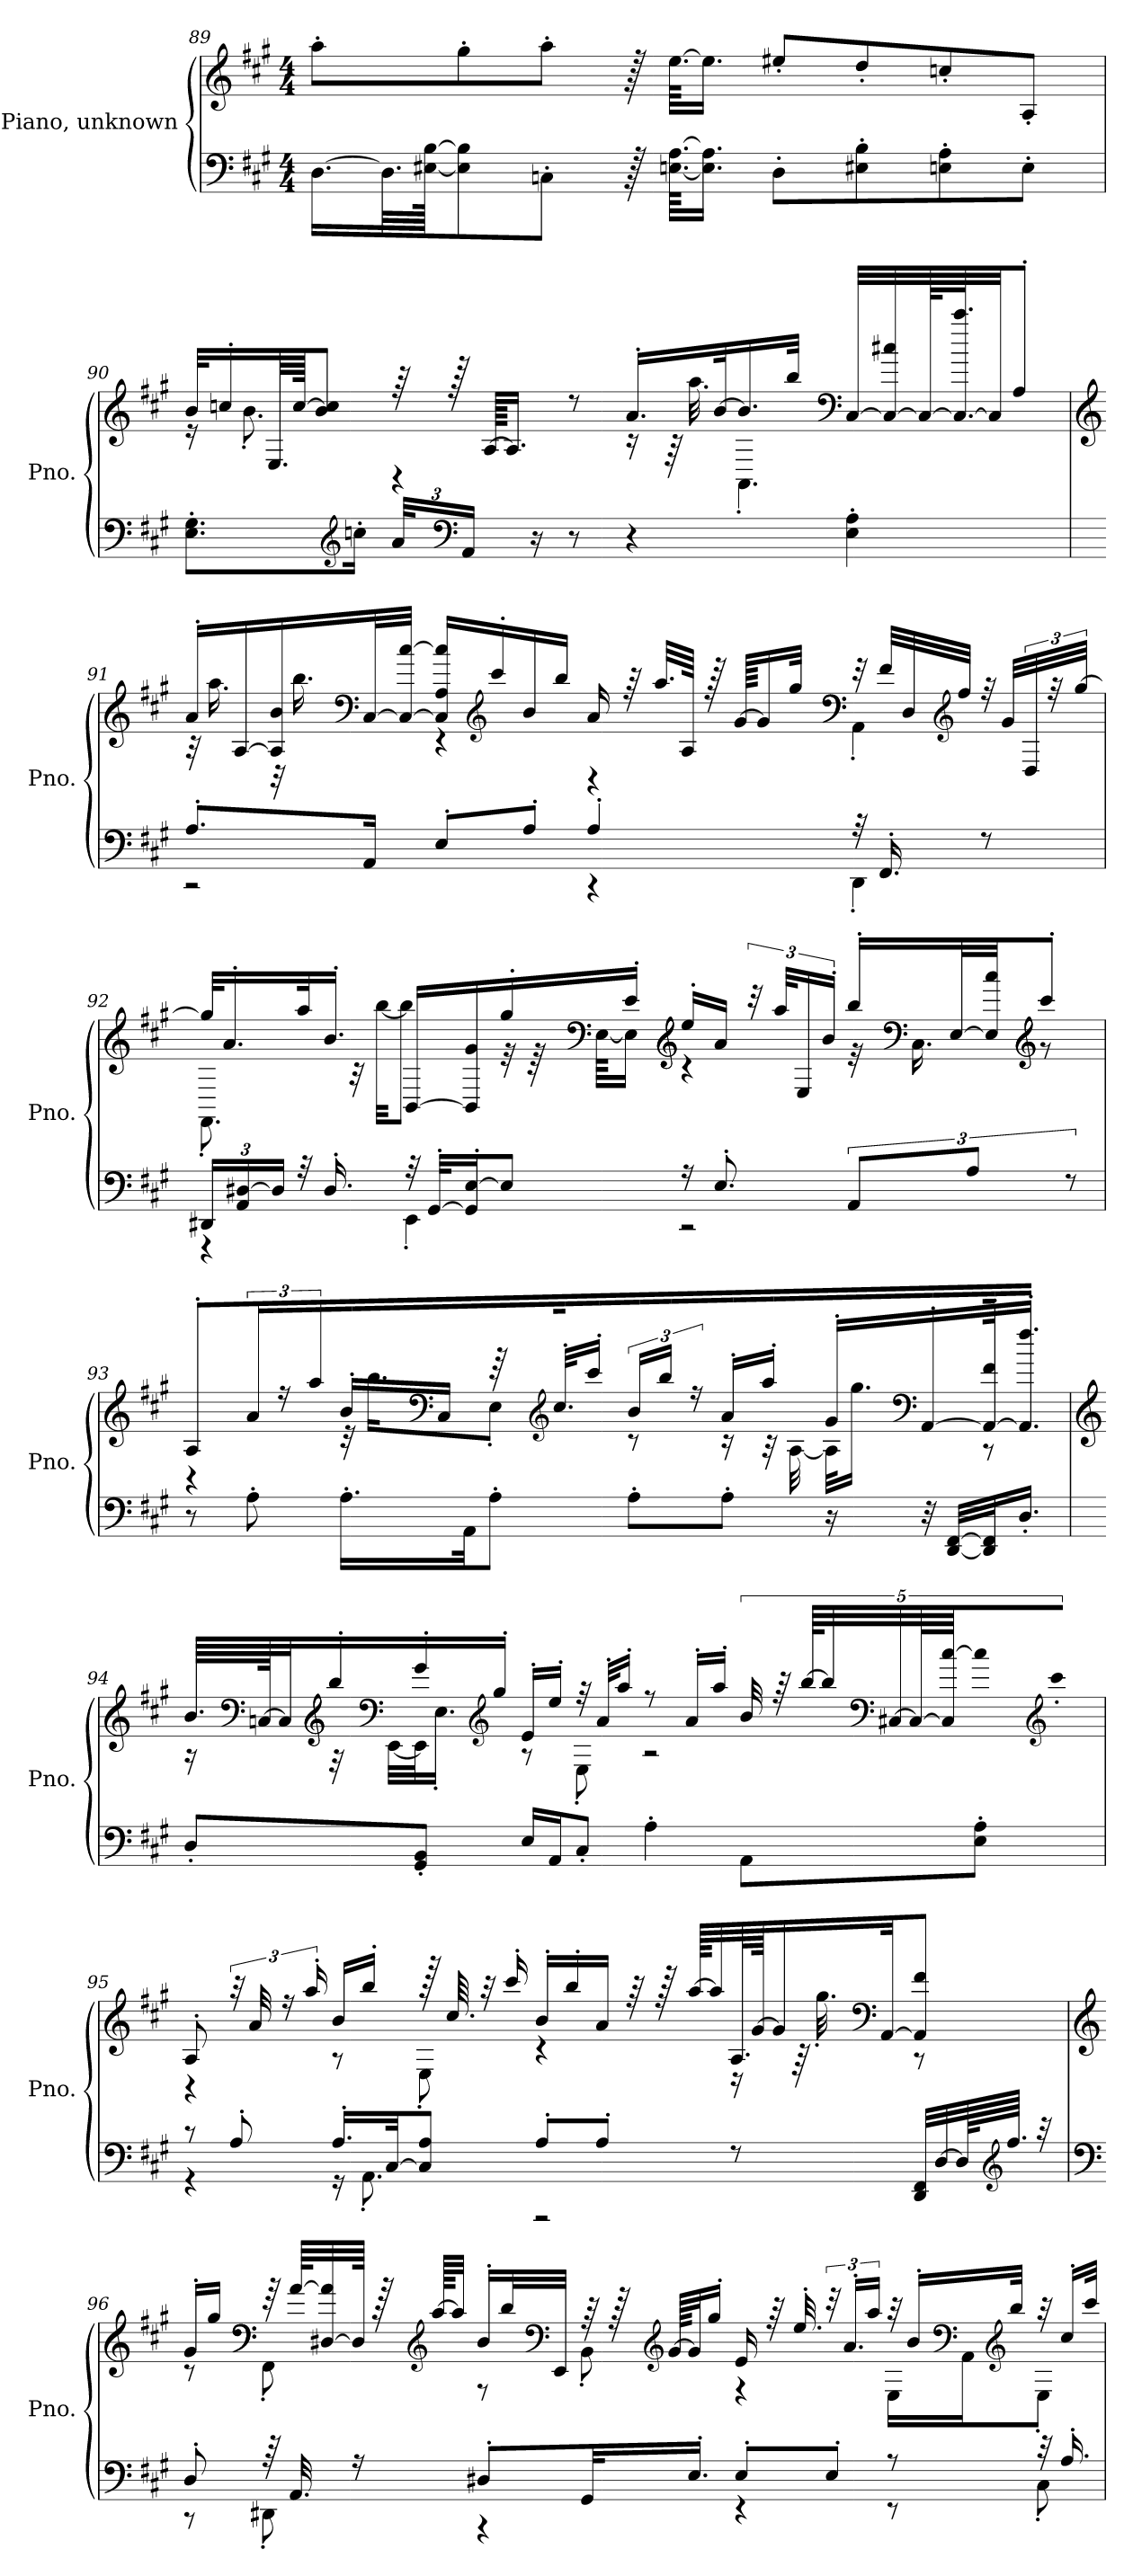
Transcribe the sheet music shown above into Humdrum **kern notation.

**kern	**kern
*part1	*part1
*staff2	*staff1
*I"Piano, unknown	*
*I'Pno.	*
*clefF4	*clefG2
*k[f#c#g#]	*k[f#c#g#]
*M4/4	*M4/4
=89	=89
[16.D\LL	8aa'\L
64.D\LL]	.
[128E#X\ [128B\JJJK	.
8E#\] 8B\]	8gg#'\
8Cn'\J	8aa'\J
128r	128r
[64.En\ [64.A\KKLL	[64.ee\KKLL
16.E\] 16.A\]JJ	16.ee\JJ]
8D'\L	8ee#X'/L
8E#X\' 8B\'	8dd'/
8En\' 8A\'	8ccn'/
8E'\J	8A'/J
!!LO:PB:g=z
=90	=90
*	*^
8.E\' 8.G#\'L	32b/KLL	16r
.	16ccn'/	.
.	.	8.b'\
.	64.E/LL	.
.	[128cc/JJJK	.
.	8b/ 8cc/]J	.
*clefG2	*	*
16ccn'\Jk	.	.
*Xbrackettup	*	*
48a/KLL	64r	4r
.	128r	.
*clefF4	*	*
24AA/JJ	.	.
.	[128A/KKKLL	.
.	16.A/JJ]	.
16r	.	.
8r	8r	.
4r	16.a'/LL	16r
.	.	64r
.	.	32.aa\
.	[32b/K	.
.	16.b/]	4.AA'\
.	32bb/JJk	.
*	*clefF4	*
4E\' 4A\'	[32C#/LLL	.
.	32C#/_ 32cc#X/	.
.	128C#/KL_	.
.	64.C#/_ 64.ccc#/J	.
.	32C#/JJ]	.
.	8A'/J	.
!!LO:LB:g=z	!!
=91	=91	=91
*	*clefG2	*
*^	*	*
8.A'/L	2r	16a'/LL	32r
.	.	.	16.aa\
.	.	[16A/	.
.	.	16A/] 16b/	32r
.	.	.	16.bb\
*	*	*clefF4	*
16AA/Jk	.	[32C#/L	.
.	.	32C#/_ [32cc#/JJJ	.
8E'/L	.	16C#/] 16A/ 16cc#/]LL	4r
*	*	*clefG2	*
.	.	16ccc#'/	.
8A'/J	.	16b/	.
.	.	16bb/JJ	.
4A'/	4r	16a/	4r
.	.	64r	.
.	.	32.aa/LLL	.
.	.	64A/JJJk	.
.	.	128r	.
.	.	[128g#/KKKLL	.
.	.	16g#/]	.
.	.	32gg#/JJk	.
*	*	*clefF4	*
32r	4DD'\	32r	4AA'\
16.FF#'/	.	32f#/LLL	.
.	.	32D/	.
*	*	*clefG2	*
.	.	32ff#/JJJ	.
8r	.	32r	.
.	.	32g#/LLL	.
.	.	48D/JJJ	.
.	.	48r	.
.	.	[48gg#/	.
!!LO:LB:g=z	!!
=92	=92	=92	=92
24DD#X/LL	4r	32gg#/KLL]	8.FF#'\
.	.	16.a'/	.
24AA/ [24D#X/	.	.	.
24D#/JJ]	.	.	.
32r	.	32aa/K	.
16.D#'/	.	16.b'/JJ	.
.	.	.	32r
.	.	.	[32bb\KKL
32r	4EE'\	[16BB/LL	8bb\J]
[32GG#'/KLL	.	.	.
16GG#/]' [16E/'J	.	16BB/] 16g#/	.
8E/J]	.	16gg#'/	32r
.	.	.	64r
*	*	*clefF4	*
.	.	.	[64E\KKLL
.	.	16e'/JJ	16E\JJ]
*	*	*clefG2	*
16r	2r	16ee'/LL	4r
8.E'/	.	16a/JJ	.
.	.	48r	.
.	.	48aa/KLL	.
.	.	24E/	.
.	.	24b'/JJ	.
*brackettup	*	*	*
12AA/L	.	16bb'/LL	32r
*	*	*clefF4	*
.	.	.	16.C#\
.	.	[32E/L	.
12A/J	.	.	.
.	.	32E/] 32cc#/JJ	.
*	*	*clefG2	*
.	.	8ccc#'/J	8r
12r	.	.	.
*v	*v	*	*
!!LO:LB:g=z	!!
=93	=93	=93
8r	8A'/L	4r
8A'\	24a/Jk	.
.	24r	.
.	24aa/	.
16.A'\LL	16b'/LL	32r
.	.	16.bb\KL
*	*clefF4	*
.	16C#/JJ	.
32AA\JK	.	.
8A'\J	64r	8E'\J
*	*clefG2	*
.	32.cc#'/KLL	.
.	16ccc#'/JJ	.
8A'\L	24b/LL	8r
.	24bb/JJ	.
.	24r	.
8A'\J	16a'/LL	16r
.	16aa'/JJ	32r
.	.	[32A\
16r	16g#'/LL	32A\KLL]
.	.	16.gg#\JJ
*	*clefF4	*
32r	[16AA'/	.
[32DD/ [32FF#/LLL	.	.
32DD/] 32FF#/]J	32AA/_' 32f#/'K	8r
16.D'/JJ	16.AA/]' 16.ff#/'JJ	.
!!LO:LB:g=z	!!
=94	=94	=94
*	*clefG2	*
8D'/L	64.b/LLLL	16r
*	*clefF4	*
.	[128Cn/JK	.
.	32C/J]	.
*	*clefG2	*
.	16bb'/	32r
*	*clefF4	*
.	.	[32EE\LLL
8GG#/' 8BB/'J	16g#'/	32EE\J]
.	.	16.E'\JJ
*	*clefG2	*
.	16gg#'/JJ	.
16E/LL	16e'/LL	8r
16AA/J	16ee'/JJ	.
8C#'/J	32r	8E'\
.	32a'/KLL	.
.	16aa'/JJ	.
4A'\	8r	2r
.	16a'/LL	.
.	16aa'/JJ	.
8AA\L	40b/	.
.	80r	.
.	[80bb/KLLL	.
.	40bb/]	.
*	*clefF4	*
.	[40C#X/	.
.	80C#/L_	.
.	80C#/] [80cc#/JJ	.
8E\' 8A\'J	16cc#/]	.
*	*clefG2	*
.	16ccc#'/JJ	.
!!LO:LB:g=z	!!
=95	=95	=95
*^	*	*
8r	4r	8A'/	4r
8A'/	.	48r	.
.	.	48a/	.
.	.	24r	.
.	.	24aa'/	.
16.A'/LL	16r	16b/LL	8r
.	8.AA'\	16bb'/JJ	.
[32C#/JK	.	.	.
8C#/] 8A/J	.	128r	8E'\
.	.	64.cc#/	.
.	.	32r	.
.	.	16ccc#'/	.
8A'/L	2r	16b'/LL	4r
.	.	16bb'/	.
8A'/J	.	16a/JJ	.
.	.	64r	.
.	.	128r	.
.	.	[128aa/KKLLL	.
.	.	32aa/]	.
8r	.	64.A/L	16r
.	.	[128g#/JJK	.
.	.	16g#/]	.
.	.	.	64r
.	.	.	32.gg#'\
*	*	*clefF4	*
.	.	[32AA/JK	.
32DD/ 32FF#/LLL	.	8AA/] 8f#/J	8r
[32D/	.	.	.
128D/KL]	.	.	.
*clefG2	*	*	*
64.ff#/JJJJ	.	.	.
32r	.	.	.
!!LO:PB:g=z	!!
=96	=96	=96	=96
*clefF4	*	*clefG2	*
8D'/	8r	16g#'/LL	8r
.	.	16gg#/JJ	.
*	*	*clefF4	*
64r	8DD#X'\	64r	8FF#'\
32.AA/	.	[64a/KLLL	.
.	.	[32D#X/ 32a/]	.
16r	.	64D#/JJJk]	.
.	.	128r	.
*	*	*clefG2	*
.	.	[128aa/KKLLL	.
.	.	32aa/JJJ]	.
8D#X'/L	4r	16b'/LL	8r
.	.	32bb/L	.
*	*	*clefF4	*
.	.	32EE/JJJ	.
32GG#/KL	.	64r	8BB'\
.	.	128r	.
*	*	*clefG2	*
.	.	[128g#/KKLLL	.
16.E'/JJ	.	32g#/J]	.
.	.	16gg#'/JJ	.
8E'/L	4r	16e/	4r
.	.	64r	.
.	.	32.ee'/	.
8E'/J	.	48r	.
.	.	24.a'/LL	.
.	.	24aa/JJ	.
8r	8r	32r	16E\LL
.	.	16b'/LL	.
*	*	*clefF4	*
.	.	.	16AA\J
*	*	*clefG2	*
.	.	32bb/JJk	.
32r	8C#'\	32r	8E'\J
16.A'/	.	16cc#'/LL	.
.	.	32ccc#/JJk	.
*v	*v	*	*
*	*v	*v
=	=
*-	*-
